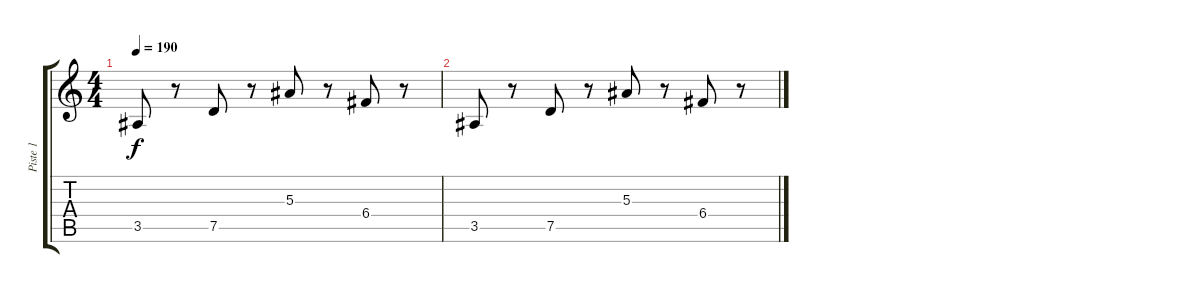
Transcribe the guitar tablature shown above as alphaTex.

\track ("Piste 1" "Piste 1") {instrument distortionguitar}
\staff {score tabs}
\tuning (D4 A3 F3 C3 G2 C2) {hide}
\ts (4 4)
\tempo 190
\clef g2
\ks c
3.5.8{dy f} r.8 7.5.8 r.8 5.3.8 r.8 6.4.8 r.8 |
3.5.8 r.8 7.5.8 r.8 5.3.8 r.8 6.4.8 r.8
